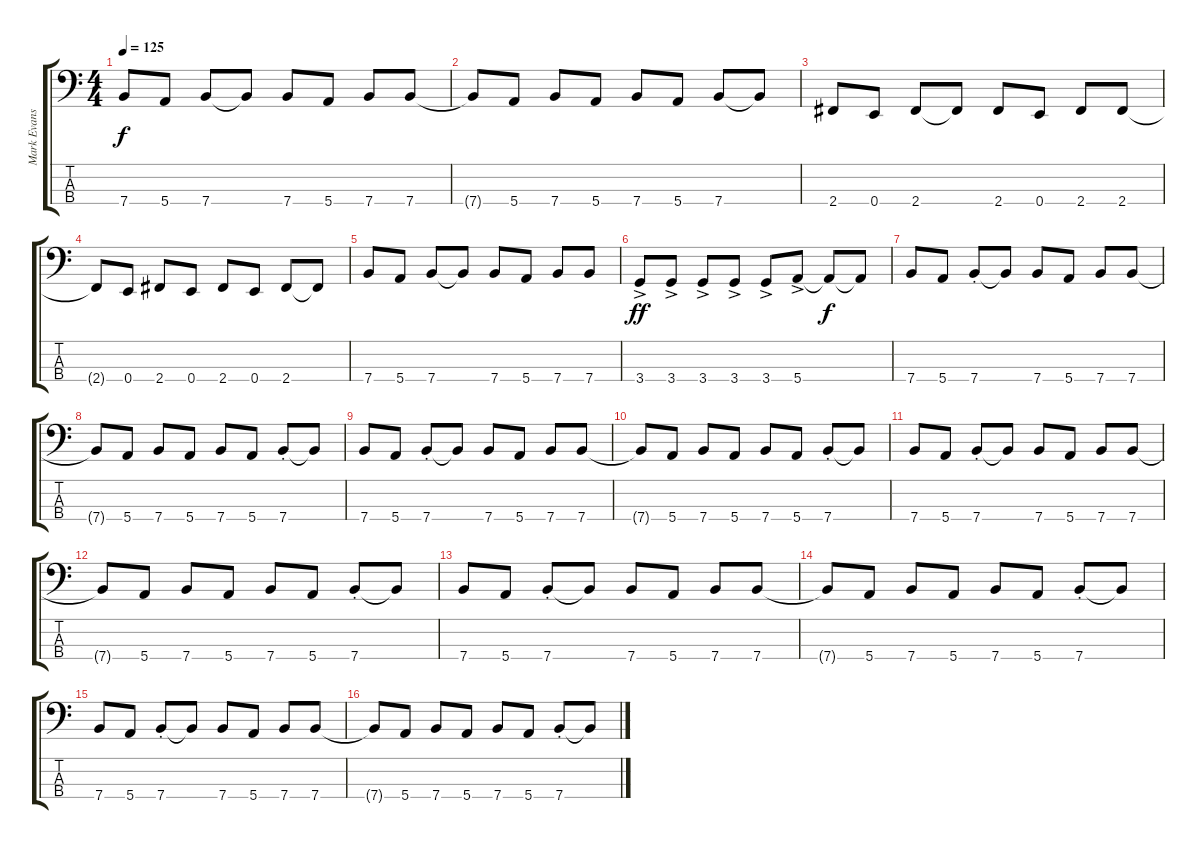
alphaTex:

\track ("Mark Evans" "Mark Evans") {instrument electricbassfinger}
\staff {score tabs}
\tuning (G2 D2 A1 E1) {hide}
\ts (4 4)
\tempo 125
\clef f4
\ks c
7.4.8{dy f} 5.4.8 7.4.8 7.4{t}.8 7.4.8 5.4.8 7.4.8 7.4.8 |
7.4{t}.8 5.4.8 7.4.8 5.4.8 7.4.8 5.4.8 7.4.8 7.4{t}.8 |
2.4.8 0.4.8 2.4.8 2.4{t}.8 2.4.8 0.4.8 2.4.8 2.4.8 |
2.4{t}.8 0.4.8 2.4.8 0.4.8 2.4.8 0.4.8 2.4.8 2.4{t}.8 |
7.4.8 5.4.8 7.4.8 7.4{t}.8 7.4.8 5.4.8 7.4.8 7.4.8 |
3.4{ac}.8{dy ff} 3.4{ac}.8 3.4{ac}.8 3.4{ac}.8 3.4{ac}.8 5.4{ac}.8 5.4{t}.8{dy f} 5.4{t}.8 |
7.4.8 5.4.8 7.4{st}.8 7.4{t}.8 7.4.8 5.4.8 7.4.8 7.4.8 |
7.4{t}.8 5.4.8 7.4.8 5.4.8 7.4.8 5.4.8 7.4{st}.8 7.4{t}.8 |
7.4.8 5.4.8 7.4{st}.8 7.4{t}.8 7.4.8 5.4.8 7.4.8 7.4.8 |
7.4{t}.8 5.4.8 7.4.8 5.4.8 7.4.8 5.4.8 7.4{st}.8 7.4{t}.8 |
7.4.8 5.4.8 7.4{st}.8 7.4{t}.8 7.4.8 5.4.8 7.4.8 7.4.8 |
7.4{t}.8 5.4.8 7.4.8 5.4.8 7.4.8 5.4.8 7.4{st}.8 7.4{t}.8 |
7.4.8 5.4.8 7.4{st}.8 7.4{t}.8 7.4.8 5.4.8 7.4.8 7.4.8 |
7.4{t}.8 5.4.8 7.4.8 5.4.8 7.4.8 5.4.8 7.4{st}.8 7.4{t}.8 |
7.4.8 5.4.8 7.4{st}.8 7.4{t}.8 7.4.8 5.4.8 7.4.8 7.4.8 |
7.4{t}.8 5.4.8 7.4.8 5.4.8 7.4.8 5.4.8 7.4{st}.8 7.4{t}.8
